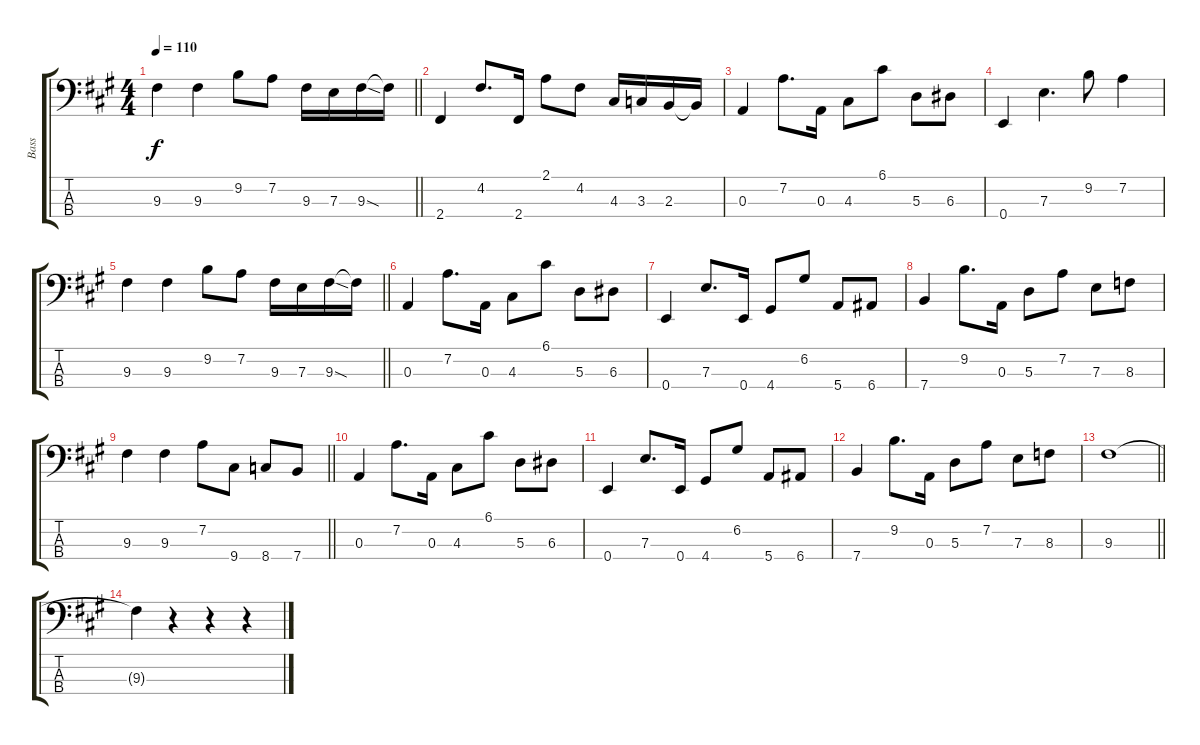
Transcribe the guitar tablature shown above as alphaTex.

\track ("Bass" "Bass") {instrument electricbassfinger}
\staff {score tabs}
\tuning (G2 D2 A1 E1) {hide}
\ts (4 4)
\tempo 110
\clef f4
\barLineRight lightlight
\ks f#minor
9.3.4{dy f} 9.3.4 9.2.8 7.2.8 9.3.16 7.3.16 9.3{sod}.16 9.3{t}.16 |
\section ("" "")
2.4.4 4.2.8{d} 2.4.16 2.1.8 4.2.8 4.3.16 3.3.16 2.3.16 2.3{t}.16 |
0.3.4 7.2.8{d} 0.3.16 4.3.8 6.1.8 5.3.8 6.3.8 |
0.4.4 7.3.4{d} 9.2.8 7.2.4 |
\barLineRight lightlight
9.3.4 9.3.4 9.2.8 7.2.8 9.3.16 7.3.16 9.3{sod}.16 9.3{t}.16 |
\section ("" "")
0.3.4 7.2.8{d} 0.3.16 4.3.8 6.1.8 5.3.8 6.3.8 |
0.4.4 7.3.8{d} 0.4.16 4.4.8 6.2.8 5.4.8 6.4.8 |
7.4.4 9.2.8{d} 0.3.16 5.3.8 7.2.8 7.3.8 8.3.8 |
\barLineRight lightlight
9.3.4 9.3.4 7.2.8 9.4.8 8.4.8 7.4.8 |
\section ("" "")
0.3.4 7.2.8{d} 0.3.16 4.3.8 6.1.8 5.3.8 6.3.8 |
0.4.4 7.3.8{d} 0.4.16 4.4.8 6.2.8 5.4.8 6.4.8 |
7.4.4 9.2.8{d} 0.3.16 5.3.8 7.2.8 7.3.8 8.3.8 |
\barLineRight lightlight
9.3.1 |
9.3{t}.4 r.4 r.4 r.4
